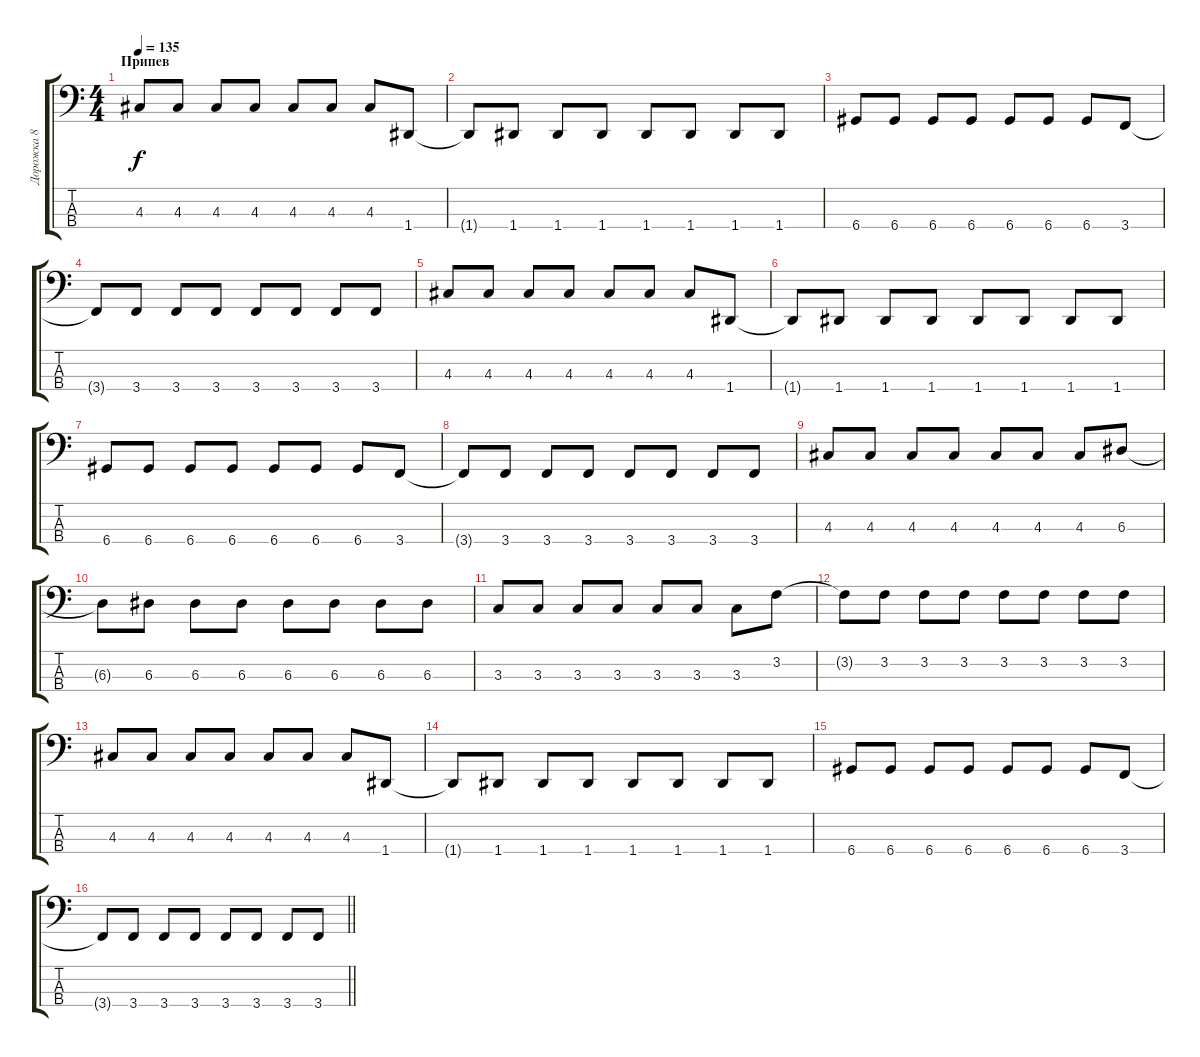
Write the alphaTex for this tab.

\track ("Дорожка 8" "Дорожка 8") {instrument electricbasspick}
\staff {score tabs}
\tuning (G2 D2 A1 D1) {hide}
\ts (4 4)
\section ("" "Припев")
\tempo 135
\clef f4
\ks c
4.3.8{dy f} 4.3.8 4.3.8 4.3.8 4.3.8 4.3.8 4.3.8 1.4.8 |
1.4{t}.8 1.4.8 1.4.8 1.4.8 1.4.8 1.4.8 1.4.8 1.4.8 |
6.4.8 6.4.8 6.4.8 6.4.8 6.4.8 6.4.8 6.4.8 3.4.8 |
3.4{t}.8 3.4.8 3.4.8 3.4.8 3.4.8 3.4.8 3.4.8 3.4.8 |
4.3.8 4.3.8 4.3.8 4.3.8 4.3.8 4.3.8 4.3.8 1.4.8 |
1.4{t}.8 1.4.8 1.4.8 1.4.8 1.4.8 1.4.8 1.4.8 1.4.8 |
6.4.8 6.4.8 6.4.8 6.4.8 6.4.8 6.4.8 6.4.8 3.4.8 |
3.4{t}.8 3.4.8 3.4.8 3.4.8 3.4.8 3.4.8 3.4.8 3.4.8 |
4.3.8 4.3.8 4.3.8 4.3.8 4.3.8 4.3.8 4.3.8 6.3.8 |
6.3{t}.8 6.3.8 6.3.8 6.3.8 6.3.8 6.3.8 6.3.8 6.3.8 |
3.3.8 3.3.8 3.3.8 3.3.8 3.3.8 3.3.8 3.3.8 3.2.8 |
3.2{t}.8 3.2.8 3.2.8 3.2.8 3.2.8 3.2.8 3.2.8 3.2.8 |
4.3.8 4.3.8 4.3.8 4.3.8 4.3.8 4.3.8 4.3.8 1.4.8 |
1.4{t}.8 1.4.8 1.4.8 1.4.8 1.4.8 1.4.8 1.4.8 1.4.8 |
6.4.8 6.4.8 6.4.8 6.4.8 6.4.8 6.4.8 6.4.8 3.4.8 |
\barLineRight lightlight
3.4{t}.8 3.4.8 3.4.8 3.4.8 3.4.8 3.4.8 3.4.8 3.4.8
